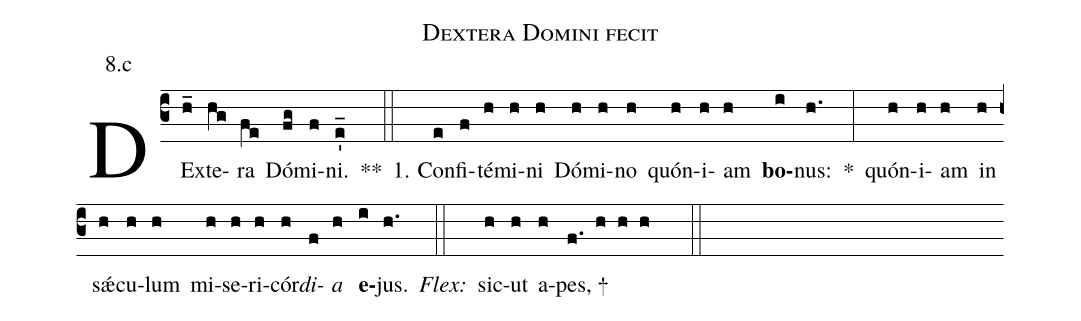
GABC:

name:Dextera Domini fecit;
office-part:Antiphona;
mode:8;
annotation: 8.c;
%%
(c3) DEx(h_)te(hg)ra(fe) Dó(fg)mi(f)ni.(e'_) **(::)
1. Con(e)fi(f)té(h)mi(h)ni(h) Dó(h)mi(h)no(h) quón(h)i(h)am(h) <b>bo</b>(i)nus:(h.) *(:) quón(h)i(h)am(h) in(h) s<sp>'ae</sp>(h)cu(h)lum(h) mi(h)se(h)ri(h)cór(h)<i>di</i>(f)<i>a</i>(h) <b>e</b>(i)jus.(h.) <i>Flex:</i>(::)  sic(h)ut(h) a(h)pes, +(f. h h h  ::)
